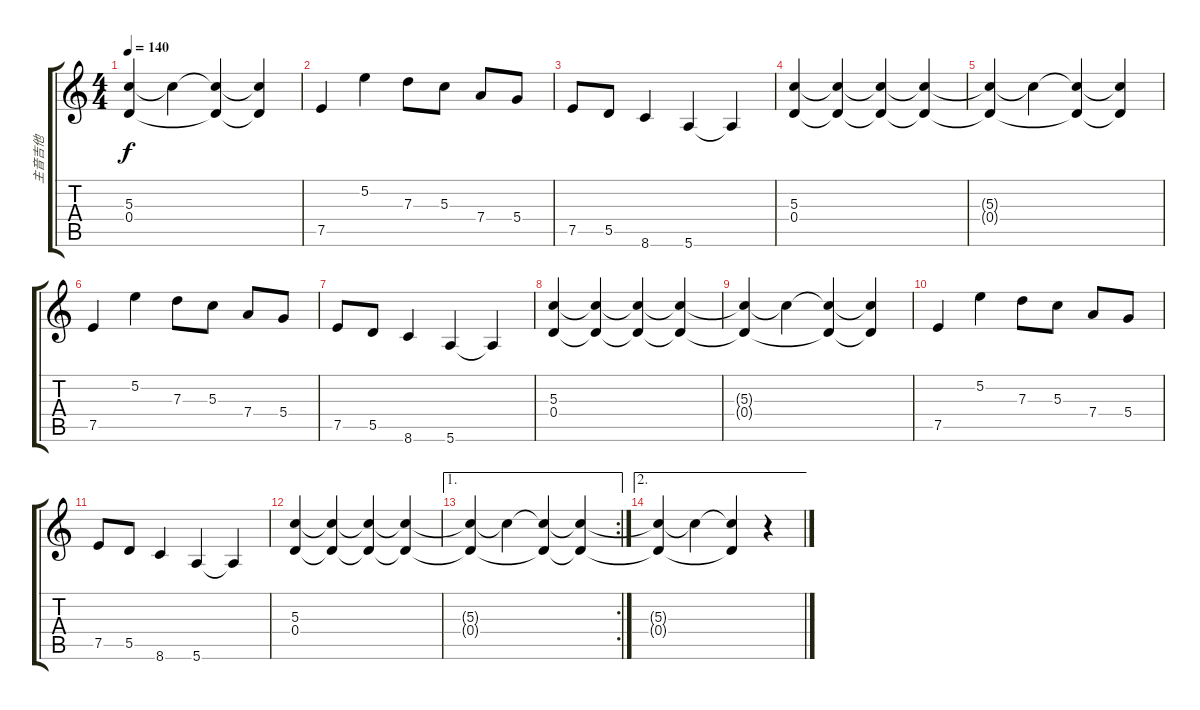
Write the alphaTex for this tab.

\track ("主音吉他" "主音吉他") {instrument distortionguitar}
\staff {score tabs}
\tuning (E4 B3 G3 D3 A2 E2) {hide}
\ts (4 4)
\tempo 140
\clef g2
\ks c
(5.3{t} 0.4{t}).4{dy f} 5.3{t}.4 (5.3{t} 0.4{t}).4 (5.3{t} 0.4{t}).4 |
7.5.4 5.2.4 7.3.8 5.3.8 7.4.8 5.4.8 |
7.5.8 5.5.8 8.6.4 5.6.4 5.6{t}.4 |
(5.3 0.4).4 (5.3{t} 0.4{t}).4 (5.3{t} 0.4{t}).4 (5.3{t} 0.4{t}).4 |
(5.3{t} 0.4{t}).4 5.3{t}.4 (5.3{t} 0.4{t}).4 (5.3{t} 0.4{t}).4 |
7.5.4 5.2.4 7.3.8 5.3.8 7.4.8 5.4.8 |
7.5.8 5.5.8 8.6.4 5.6.4 5.6{t}.4 |
(5.3 0.4).4 (5.3{t} 0.4{t}).4 (5.3{t} 0.4{t}).4 (5.3{t} 0.4{t}).4 |
(5.3{t} 0.4{t}).4 5.3{t}.4 (5.3{t} 0.4{t}).4 (5.3{t} 0.4{t}).4 |
7.5.4 5.2.4 7.3.8 5.3.8 7.4.8 5.4.8 |
7.5.8 5.5.8 8.6.4 5.6.4 5.6{t}.4 |
(5.3 0.4).4 (5.3{t} 0.4{t}).4 (5.3{t} 0.4{t}).4 (5.3{t} 0.4{t}).4 |
\ae 1
\rc 2
(5.3{t} 0.4{t}).4 5.3{t}.4 (5.3{t} 0.4{t}).4 (5.3{t} 0.4{t}).4 |
\ae 2
(5.3{t} 0.4{t}).4 5.3{t}.4 (5.3{t} 0.4{t}).4 r.4
